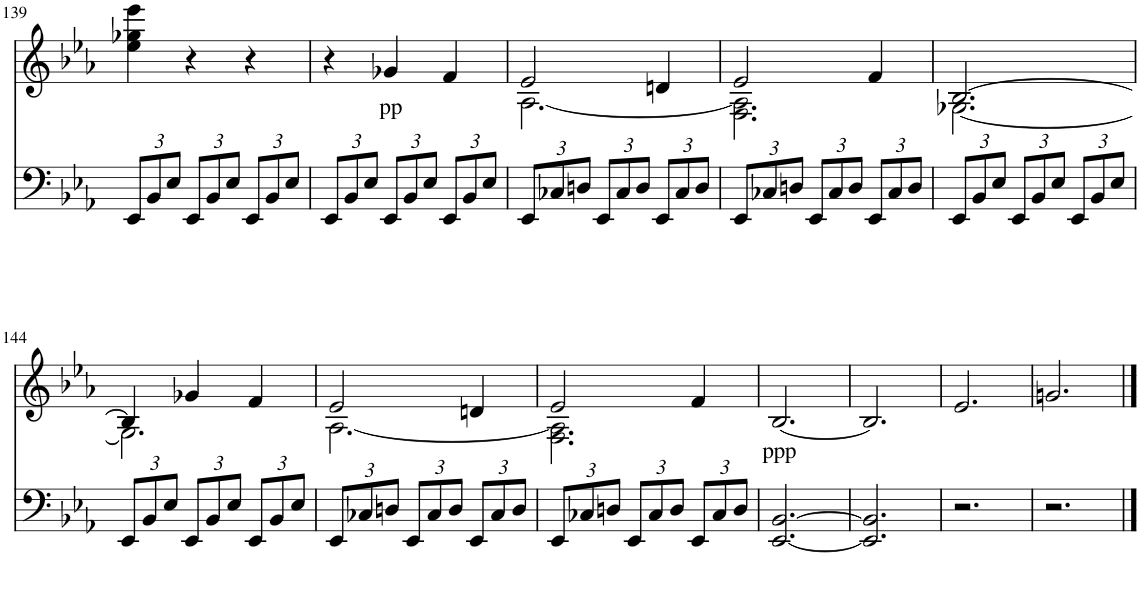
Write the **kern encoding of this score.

**kern	**kern	**text
*part2	*part1	*part1
*staff2	*staff1	*staff1
*I"piano	*I"piano	*
*I'Pno	*I'Pno	*
!!LO:PB:g=z
*clefF4	*clefG2	*
*k[b-e-a-]	*k[b-e-a-]	*
*E-:	*E-:	*
*M3/4	*M3/4	*
*Xbrackettup	*	*
=139	=139	=139
12EE-/L	4ee-\ 4gg-X\ 4eee-\	.
12BB-/	.	.
12E-/J	.	.
12EE-/L	4r	.
12BB-/	.	.
12E-/J	.	.
12EE-/L	4r	.
12BB-/	.	.
12E-/J	.	.
=140	=140	=140
12EE-/L	4r	.
12BB-/	.	.
12E-/J	.	.
!	!	!LO:LY:b
12EE-/L	4g-X/	pp
12BB-/	.	.
12E-/J	.	.
12EE-/L	4f/	.
12BB-/	.	.
12E-/J	.	.
=141	=141	=141
*	*^	*
12EE-/L	2e-/	[2.A-\	.
12C-X/	.	.	.
12Dn/J	.	.	.
12EE-/L	.	.	.
12C-/	.	.	.
12D/J	.	.	.
12EE-/L	4dn/	.	.
12C-/	.	.	.
12D/J	.	.	.
=142	=142	=142	=142
12EE-/L	2e-/	2.F\ 2.A-\]	.
12C-X/	.	.	.
12Dn/J	.	.	.
12EE-/L	.	.	.
12C-/	.	.	.
12D/J	.	.	.
12EE-/L	4f/	.	.
12C-/	.	.	.
12D/J	.	.	.
=143	=143	=143	=143
12EE-/L	[2.B-/	[2.G-X\	.
12BB-/	.	.	.
12E-/J	.	.	.
12EE-/L	.	.	.
12BB-/	.	.	.
12E-/J	.	.	.
12EE-/L	.	.	.
12BB-/	.	.	.
12E-/J	.	.	.
!!LO:LB:g=z	!!
=144	=144	=144	=144
12EE-/L	4B-/]	2.G-\]	.
12BB-/	.	.	.
12E-/J	.	.	.
12EE-/L	4g-X/	.	.
12BB-/	.	.	.
12E-/J	.	.	.
12EE-/L	4f/	.	.
12BB-/	.	.	.
12E-/J	.	.	.
=145	=145	=145	=145
12EE-/L	2e-/	[2.A-\	.
12C-X/	.	.	.
12Dn/J	.	.	.
12EE-/L	.	.	.
12C-/	.	.	.
12D/J	.	.	.
12EE-/L	4dn/	.	.
12C-/	.	.	.
12D/J	.	.	.
=146	=146	=146	=146
12EE-/L	2e-/	2.F\ 2.A-\]	.
12C-X/	.	.	.
12Dn/J	.	.	.
12EE-/L	.	.	.
12C-/	.	.	.
12D/J	.	.	.
12EE-/L	4f/	.	.
12C-/	.	.	.
12D/J	.	.	.
*	*v	*v	*
=147	=147	=147
!	!	!LO:LY:b
[2.EE-/ [2.BB-/	[2.B-/	ppp
=148	=148	=148
2.EE-/] 2.BB-/]	2.B-/]	.
=149	=149	=149
2.r	2.e-/	.
=150	=150	=150
2.r	2.gn/	.
==	==	==
*-	*-	*-
